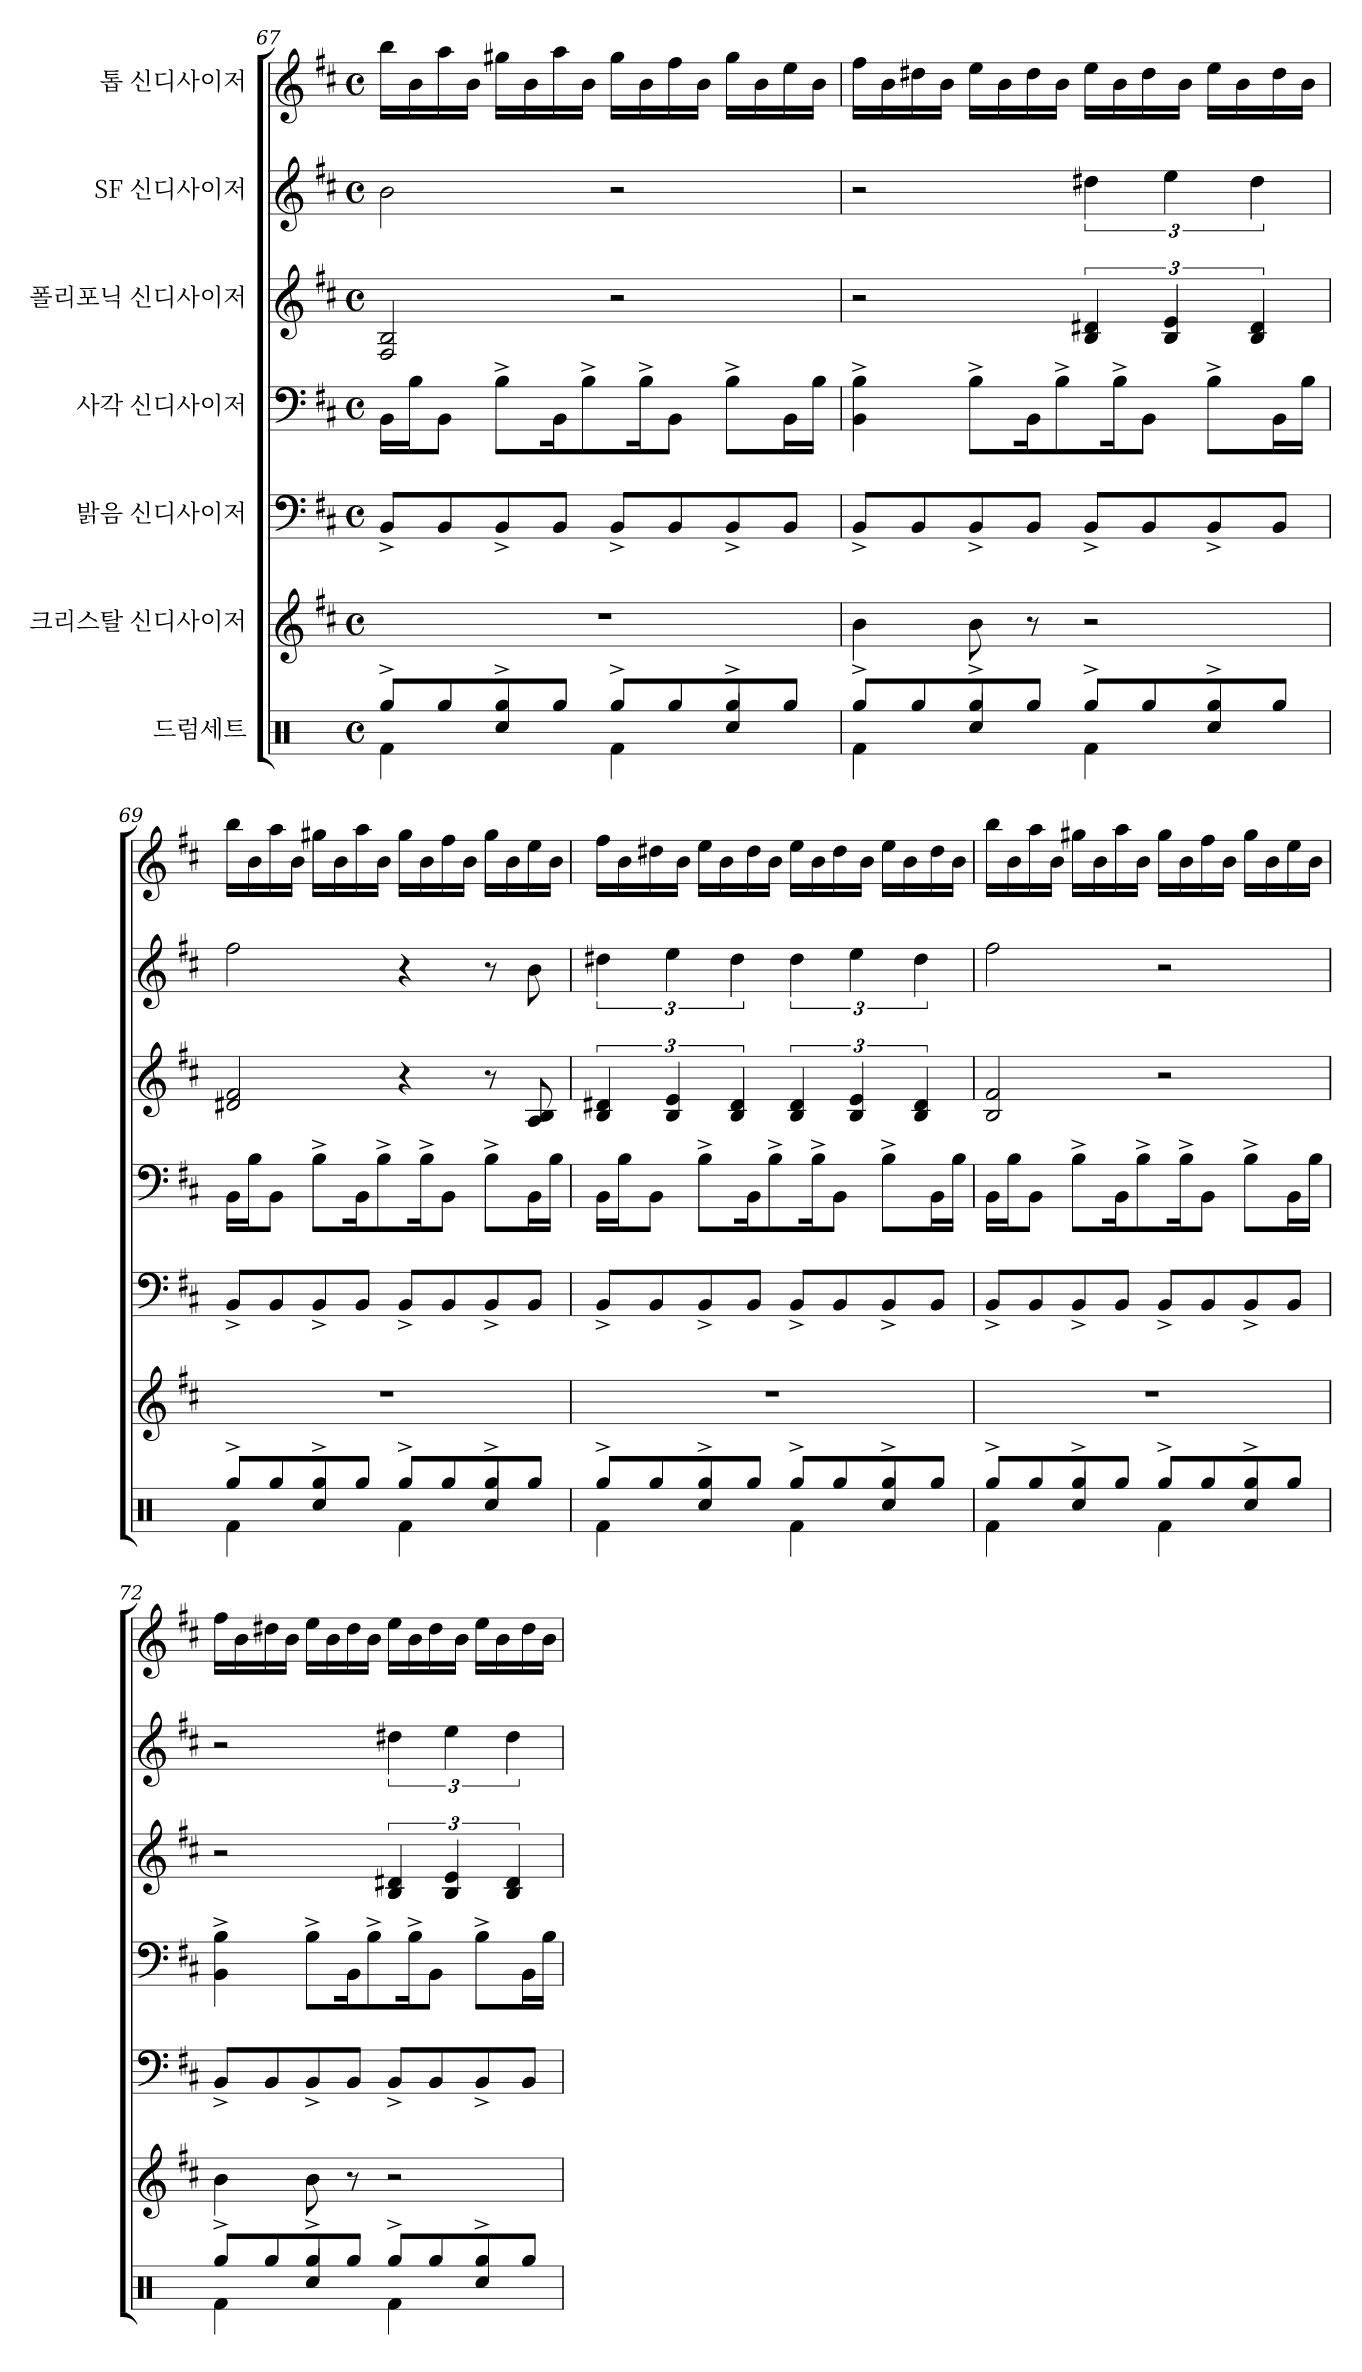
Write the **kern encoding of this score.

**kern	**kern	**kern	**kern	**kern	**kern	**kern
*part7	*part6	*part5	*part4	*part3	*part2	*part1
*staff7	*staff6	*staff5	*staff4	*staff3	*staff2	*staff1
*I"드럼세트	*I"크리스탈 신디사이저	*I"밝음 신디사이저	*I"사각 신디사이저	*I"폴리포닉 신디사이저	*I"SF 신디사이저	*I"톱 신디사이저
*clefX	*clefG2	*clefF4	*clefF4	*clefG2	*clefG2	*clefG2
*k[]	*k[f#c#]	*k[f#c#]	*k[f#c#]	*k[f#c#]	*k[f#c#]	*k[f#c#]
*M4/4	*M4/4	*M4/4	*M4/4	*M4/4	*M4/4	*M4/4
*met(c)	*met(c)	*met(c)	*met(c)	*met(c)	*met(c)	*met(c)
=67	=67	=67	=67	=67	=67	=67
*^	*	*	*	*	*	*
*	*^	*	*	*	*	*	*
8Rgg^/L	4Rf\	4ryy	1r	8BB^/L	16BB\LL	2F#/ 2B/	2b\	16bb\LL
.	.	.	.	.	16B\J	.	.	16b\
8Rgg/	.	.	.	8BB/	8BB\J	.	.	16aa\
.	.	.	.	.	.	.	.	16b\JJ
8Rgg^/	4ryy	4Rcc/	.	8BB^/	8B^\L	.	.	16gg#X\LL
.	.	.	.	.	.	.	.	16b\
8Rgg/J	.	.	.	8BB/J	16BB\K	.	.	16aa\
.	.	.	.	.	8B^\	.	.	16b\JJ
8Rgg^/L	4Rf\	4ryy	.	8BB^/L	.	2r	2r	16gg#\LL
.	.	.	.	.	16B^\K	.	.	16b\
8Rgg/	.	.	.	8BB/	8BB\J	.	.	16ff#\
.	.	.	.	.	.	.	.	16b\JJ
8Rgg^/	4ryy	4Rcc/	.	8BB^/	8B^\L	.	.	16gg#\LL
.	.	.	.	.	.	.	.	16b\
8Rgg/J	.	.	.	8BB/J	16BB\L	.	.	16ee\
.	.	.	.	.	16B\JJ	.	.	16b\JJ
!!LO:PB:g=z
=68	=68	=68	=68	=68	=68	=68	=68	=68
8Rgg^/L	4Rf\	4ryy	4b\	8BB^/L	4BB\^ 4B\^	2r	2r	16ff#\LL
.	.	.	.	.	.	.	.	16b\
8Rgg/	.	.	.	8BB/	.	.	.	16dd#X\
.	.	.	.	.	.	.	.	16b\JJ
8Rgg^/	4ryy	4Rcc/	8b\	8BB^/	8B^\L	.	.	16ee\LL
.	.	.	.	.	.	.	.	16b\
8Rgg/J	.	.	8r	8BB/J	16BB\K	.	.	16dd#\
.	.	.	.	.	8B^\	.	.	16b\JJ
8Rgg^/L	4Rf\	4ryy	2r	8BB^/L	.	6B/ 6d#X/	6dd#X\	16ee\LL
.	.	.	.	.	16B^\K	.	.	16b\
8Rgg/	.	.	.	8BB/	8BB\J	.	.	16dd#\
.	.	.	.	.	.	6B/ 6e/	6ee\	.
.	.	.	.	.	.	.	.	16b\JJ
8Rgg^/	4ryy	4Rcc/	.	8BB^/	8B^\L	.	.	16ee\LL
.	.	.	.	.	.	.	.	16b\
.	.	.	.	.	.	6B/ 6d#/	6dd#\	.
8Rgg/J	.	.	.	8BB/J	16BB\L	.	.	16dd#\
.	.	.	.	.	16B\JJ	.	.	16b\JJ
=69	=69	=69	=69	=69	=69	=69	=69	=69
8Rgg^/L	4Rf\	4ryy	1r	8BB^/L	16BB\LL	2d#X/ 2f#/	2ff#\	16bb\LL
.	.	.	.	.	16B\J	.	.	16b\
8Rgg/	.	.	.	8BB/	8BB\J	.	.	16aa\
.	.	.	.	.	.	.	.	16b\JJ
8Rgg^/	4ryy	4Rcc/	.	8BB^/	8B^\L	.	.	16gg#X\LL
.	.	.	.	.	.	.	.	16b\
8Rgg/J	.	.	.	8BB/J	16BB\K	.	.	16aa\
.	.	.	.	.	8B^\	.	.	16b\JJ
8Rgg^/L	4Rf\	4ryy	.	8BB^/L	.	4r	4r	16gg#\LL
.	.	.	.	.	16B^\K	.	.	16b\
8Rgg/	.	.	.	8BB/	8BB\J	.	.	16ff#\
.	.	.	.	.	.	.	.	16b\JJ
8Rgg^/	4ryy	4Rcc/	.	8BB^/	8B^\L	8r	8r	16gg#\LL
.	.	.	.	.	.	.	.	16b\
8Rgg/J	.	.	.	8BB/J	16BB\L	8A/ 8B/	8b\	16ee\
.	.	.	.	.	16B\JJ	.	.	16b\JJ
!!LO:PB:g=z
=70	=70	=70	=70	=70	=70	=70	=70	=70
8Rgg^/L	4Rf\	4ryy	1r	8BB^/L	16BB\LL	6B/ 6d#X/	6dd#X\	16ff#\LL
.	.	.	.	.	16B\J	.	.	16b\
8Rgg/	.	.	.	8BB/	8BB\J	.	.	16dd#X\
.	.	.	.	.	.	6B/ 6e/	6ee\	.
.	.	.	.	.	.	.	.	16b\JJ
8Rgg^/	4ryy	4Rcc/	.	8BB^/	8B^\L	.	.	16ee\LL
.	.	.	.	.	.	.	.	16b\
.	.	.	.	.	.	6B/ 6d#/	6dd#\	.
8Rgg/J	.	.	.	8BB/J	16BB\K	.	.	16dd#\
.	.	.	.	.	8B^\	.	.	16b\JJ
8Rgg^/L	4Rf\	4ryy	.	8BB^/L	.	6B/ 6d#/	6dd#\	16ee\LL
.	.	.	.	.	16B^\K	.	.	16b\
8Rgg/	.	.	.	8BB/	8BB\J	.	.	16dd#\
.	.	.	.	.	.	6B/ 6e/	6ee\	.
.	.	.	.	.	.	.	.	16b\JJ
8Rgg^/	4ryy	4Rcc/	.	8BB^/	8B^\L	.	.	16ee\LL
.	.	.	.	.	.	.	.	16b\
.	.	.	.	.	.	6B/ 6d#/	6dd#\	.
8Rgg/J	.	.	.	8BB/J	16BB\L	.	.	16dd#\
.	.	.	.	.	16B\JJ	.	.	16b\JJ
=71	=71	=71	=71	=71	=71	=71	=71	=71
8Rgg^/L	4Rf\	4ryy	1r	8BB^/L	16BB\LL	2B/ 2f#/	2ff#\	16bb\LL
.	.	.	.	.	16B\J	.	.	16b\
8Rgg/	.	.	.	8BB/	8BB\J	.	.	16aa\
.	.	.	.	.	.	.	.	16b\JJ
8Rgg^/	4ryy	4Rcc/	.	8BB^/	8B^\L	.	.	16gg#X\LL
.	.	.	.	.	.	.	.	16b\
8Rgg/J	.	.	.	8BB/J	16BB\K	.	.	16aa\
.	.	.	.	.	8B^\	.	.	16b\JJ
8Rgg^/L	4Rf\	4ryy	.	8BB^/L	.	2r	2r	16gg#\LL
.	.	.	.	.	16B^\K	.	.	16b\
8Rgg/	.	.	.	8BB/	8BB\J	.	.	16ff#\
.	.	.	.	.	.	.	.	16b\JJ
8Rgg^/	4ryy	4Rcc/	.	8BB^/	8B^\L	.	.	16gg#\LL
.	.	.	.	.	.	.	.	16b\
8Rgg/J	.	.	.	8BB/J	16BB\L	.	.	16ee\
.	.	.	.	.	16B\JJ	.	.	16b\JJ
!!LO:PB:g=z
=72	=72	=72	=72	=72	=72	=72	=72	=72
8Rgg^/L	4Rf\	4ryy	4b\	8BB^/L	4BB\^ 4B\^	2r	2r	16ff#\LL
.	.	.	.	.	.	.	.	16b\
8Rgg/	.	.	.	8BB/	.	.	.	16dd#X\
.	.	.	.	.	.	.	.	16b\JJ
8Rgg^/	4ryy	4Rcc/	8b\	8BB^/	8B^\L	.	.	16ee\LL
.	.	.	.	.	.	.	.	16b\
8Rgg/J	.	.	8r	8BB/J	16BB\K	.	.	16dd#\
.	.	.	.	.	8B^\	.	.	16b\JJ
8Rgg^/L	4Rf\	4ryy	2r	8BB^/L	.	6B/ 6d#X/	6dd#X\	16ee\LL
.	.	.	.	.	16B^\K	.	.	16b\
8Rgg/	.	.	.	8BB/	8BB\J	.	.	16dd#\
.	.	.	.	.	.	6B/ 6e/	6ee\	.
.	.	.	.	.	.	.	.	16b\JJ
8Rgg^/	4ryy	4Rcc/	.	8BB^/	8B^\L	.	.	16ee\LL
.	.	.	.	.	.	.	.	16b\
.	.	.	.	.	.	6B/ 6d#/	6dd#\	.
8Rgg/J	.	.	.	8BB/J	16BB\L	.	.	16dd#\
.	.	.	.	.	16B\JJ	.	.	16b\JJ
*v	*v	*v	*	*	*	*	*	*
=	=	=	=	=	=	=
*-	*-	*-	*-	*-	*-	*-
